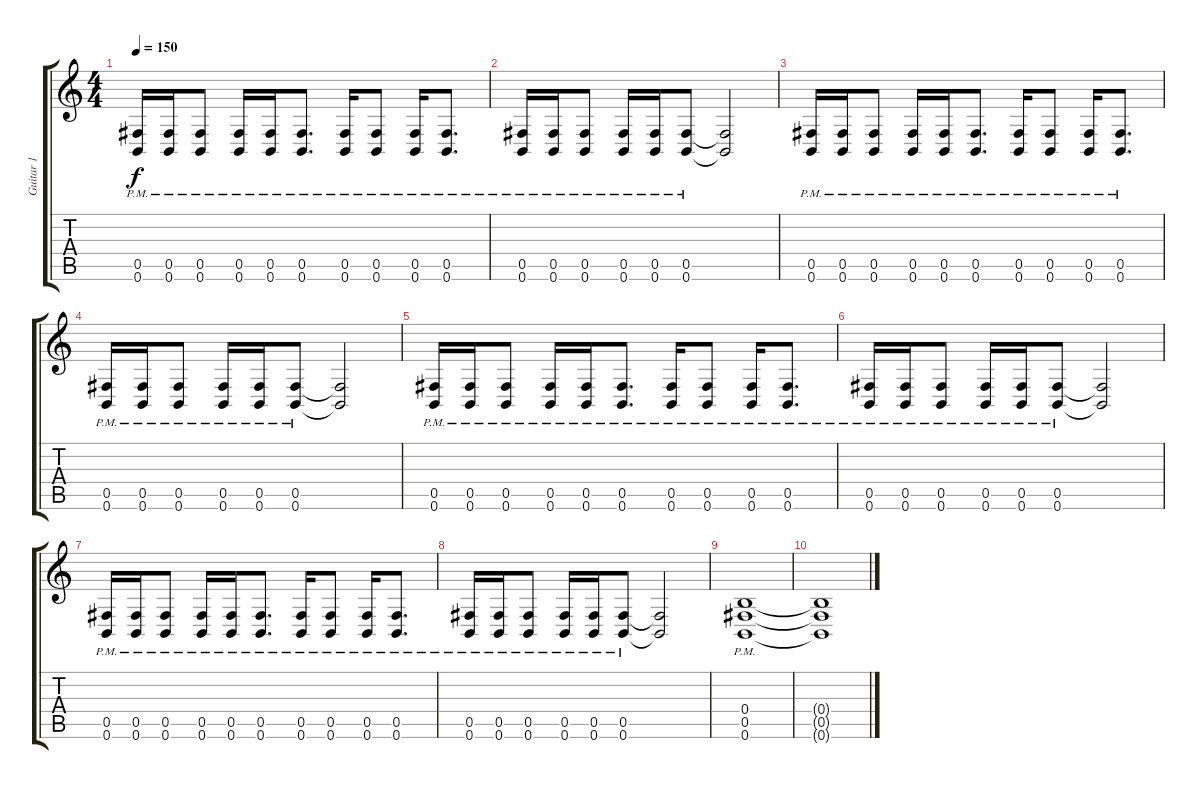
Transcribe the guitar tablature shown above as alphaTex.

\track ("Guitar 1" "Guitar 1") {instrument distortionguitar}
\staff {score tabs}
\tuning (Db4 Ab3 E3 B2 Gb2 B1) {hide}
\ts (4 4)
\tempo 150
\clef g2
\ks c
(0.5{pm} 0.6{pm}).16{dy f} (0.5{pm} 0.6{pm}).16 (0.5{pm} 0.6{pm}).8 (0.5{pm} 0.6{pm}).16 (0.5{pm} 0.6{pm}).16 (0.5{pm} 0.6{pm}).8{d} (0.5{pm} 0.6{pm}).16 (0.5{pm} 0.6{pm}).8 (0.5{pm} 0.6{pm}).16 (0.5{pm} 0.6{pm}).8{d} |
(0.5{pm} 0.6{pm}).16 (0.5{pm} 0.6{pm}).16 (0.5{pm} 0.6{pm}).8 (0.5{pm} 0.6{pm}).16 (0.5{pm} 0.6{pm}).16 (0.5{pm} 0.6{pm}).8 (0.5{t} 0.6{t}).2 |
(0.5{pm} 0.6{pm}).16 (0.5{pm} 0.6{pm}).16 (0.5{pm} 0.6{pm}).8 (0.5{pm} 0.6{pm}).16 (0.5{pm} 0.6{pm}).16 (0.5{pm} 0.6{pm}).8{d} (0.5{pm} 0.6{pm}).16 (0.5{pm} 0.6{pm}).8 (0.5{pm} 0.6{pm}).16 (0.5{pm} 0.6{pm}).8{d} |
(0.5{pm} 0.6{pm}).16 (0.5{pm} 0.6{pm}).16 (0.5{pm} 0.6{pm}).8 (0.5{pm} 0.6{pm}).16 (0.5{pm} 0.6{pm}).16 (0.5{pm} 0.6{pm}).8 (0.5{t} 0.6{t}).2 |
(0.5{pm} 0.6{pm}).16 (0.5{pm} 0.6{pm}).16 (0.5{pm} 0.6{pm}).8 (0.5{pm} 0.6{pm}).16 (0.5{pm} 0.6{pm}).16 (0.5{pm} 0.6{pm}).8{d} (0.5{pm} 0.6{pm}).16 (0.5{pm} 0.6{pm}).8 (0.5{pm} 0.6{pm}).16 (0.5{pm} 0.6{pm}).8{d} |
(0.5{pm} 0.6{pm}).16 (0.5{pm} 0.6{pm}).16 (0.5{pm} 0.6{pm}).8 (0.5{pm} 0.6{pm}).16 (0.5{pm} 0.6{pm}).16 (0.5{pm} 0.6{pm}).8 (0.5{t} 0.6{t}).2 |
(0.5{pm} 0.6{pm}).16 (0.5{pm} 0.6{pm}).16 (0.5{pm} 0.6{pm}).8 (0.5{pm} 0.6{pm}).16 (0.5{pm} 0.6{pm}).16 (0.5{pm} 0.6{pm}).8{d} (0.5{pm} 0.6{pm}).16 (0.5{pm} 0.6{pm}).8 (0.5{pm} 0.6{pm}).16 (0.5{pm} 0.6{pm}).8{d} |
(0.5{pm} 0.6{pm}).16 (0.5{pm} 0.6{pm}).16 (0.5{pm} 0.6{pm}).8 (0.5{pm} 0.6{pm}).16 (0.5{pm} 0.6{pm}).16 (0.5{pm} 0.6{pm}).8 (0.5{t} 0.6{t}).2 |
(0.4{pm} 0.5{pm} 0.6{pm}).1 |
(0.4{t} 0.5{t} 0.6{t}).1
